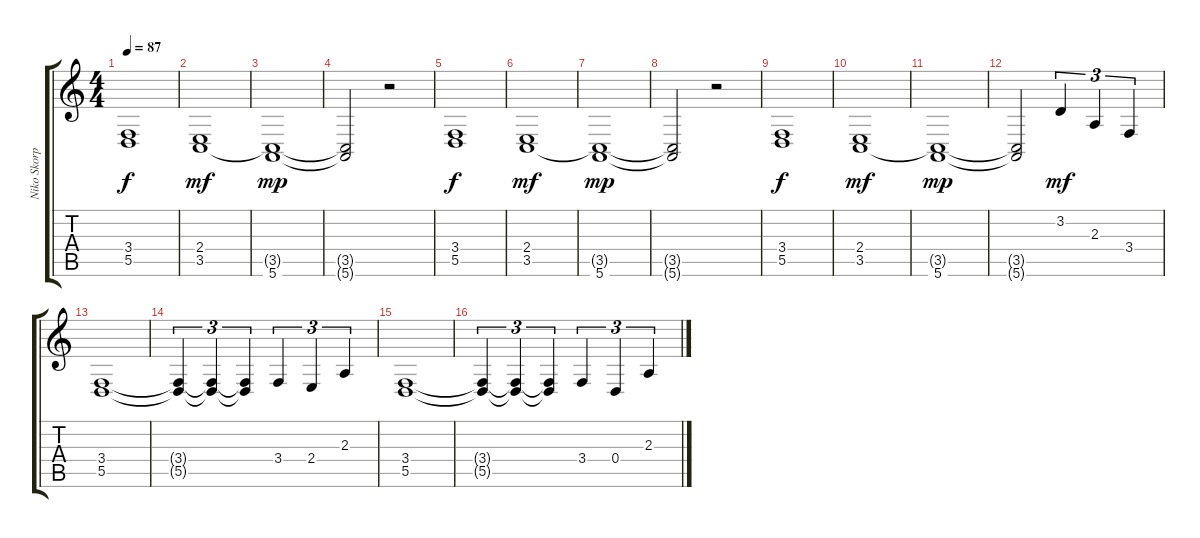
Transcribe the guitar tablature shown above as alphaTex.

\track ("Niko Skorpio Sirkiä" "Niko Skorp") {instrument frenchhorn}
\staff {score tabs}
\tuning (E4 B3 G3 D3 A2 E2) {hide}
\ts (4 4)
\tempo 87
\clef g2
\ks c
(3.4 5.5).1{dy f} |
(2.4 3.5).1{dy mf} |
(3.5{t} 5.6).1{dy mp} |
(3.5{t} 5.6{t}).2 r.2 |
(3.4 5.5).1{dy f} |
(2.4 3.5).1{dy mf} |
(3.5{t} 5.6).1{dy mp} |
(3.5{t} 5.6{t}).2 r.2 |
(3.4 5.5).1{dy f} |
(2.4 3.5).1{dy mf} |
(3.5{t} 5.6).1{dy mp} |
(3.5{t} 5.6{t}).2 3.2.4{tu (3 2) dy mf} 2.3.4{tu (3 2)} 3.4.4{tu (3 2)} |
(3.4 5.5).1 |
(3.4{t} 5.5{t}).4{tu (3 2)} (3.4{t} 5.5{t}).4{tu (3 2)} (3.4{t} 5.5{t}).4{tu (3 2)} 3.4.4{tu (3 2)} 2.4.4{tu (3 2)} 2.3.4{tu (3 2)} |
(3.4 5.5).1 |
(3.4{t} 5.5{t}).4{tu (3 2)} (3.4{t} 5.5{t}).4{tu (3 2)} (3.4{t} 5.5{t}).4{tu (3 2)} 3.4.4{tu (3 2)} 0.4.4{tu (3 2)} 2.3.4{tu (3 2)}
